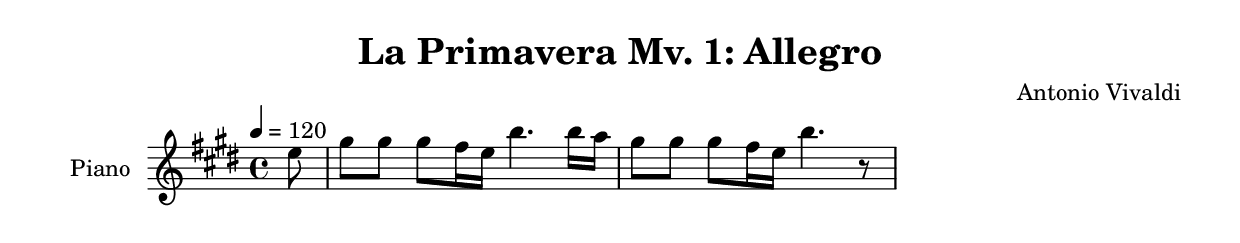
% Generated using Music Processing Suite (MPS)
\version "2.12.0"
#(set-default-paper-size "a4")

\header {
    title = "La Primavera Mv. 1: Allegro"
    composer = "Antonio Vivaldi"
}

\score {
    <<

        \new Staff {
            \set Staff.instrumentName = #"Piano"
            \set Staff.midiInstrument = #"acoustic grand"
            \clef treble
            \time 4/4
            \tempo 4 = 120
            \key e \major
            \partial 8 e''8
            | gis''
            gis''
            gis''
            fis''16
            e''
            b''4.
            b''16
            a''
            gis''8
            gis''
            gis''
            fis''16
            e''
            b''4.
            r8
        }

    >>

    \midi {
        \context {
            \Score
            tempoWholesPerMinute = #(ly:make-moment 120 4)
        }
    }
    \layout {
    }
}

